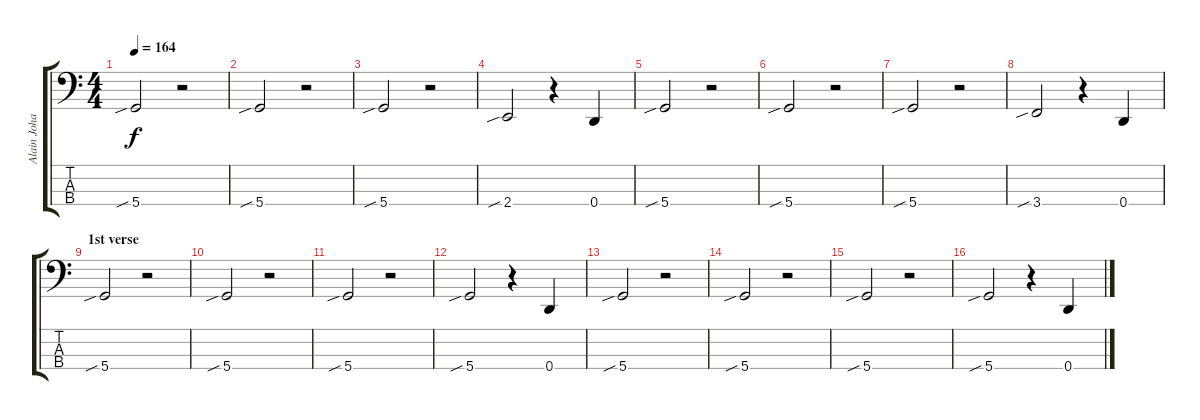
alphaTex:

\track ("Alain Johannes - bass" "Alain Joha") {instrument electricbasspick}
\staff {score tabs}
\tuning (G2 D2 A1 D1) {hide}
\ts (4 4)
\section ("" "")
\tempo 164
\clef f4
\ks c
5.4{sib}.2{dy f} r.2 |
5.4{sib}.2 r.2 |
5.4{sib}.2 r.2 |
2.4{sib}.2 r.4 0.4.4 |
5.4{sib}.2 r.2 |
5.4{sib}.2 r.2 |
5.4{sib}.2 r.2 |
3.4{sib}.2 r.4 0.4.4 |
\section ("" "1st verse")
5.4{sib}.2 r.2 |
5.4{sib}.2 r.2 |
5.4{sib}.2 r.2 |
5.4{sib}.2 r.4 0.4.4 |
5.4{sib}.2 r.2 |
5.4{sib}.2 r.2 |
5.4{sib}.2 r.2 |
5.4{sib}.2 r.4 0.4.4
